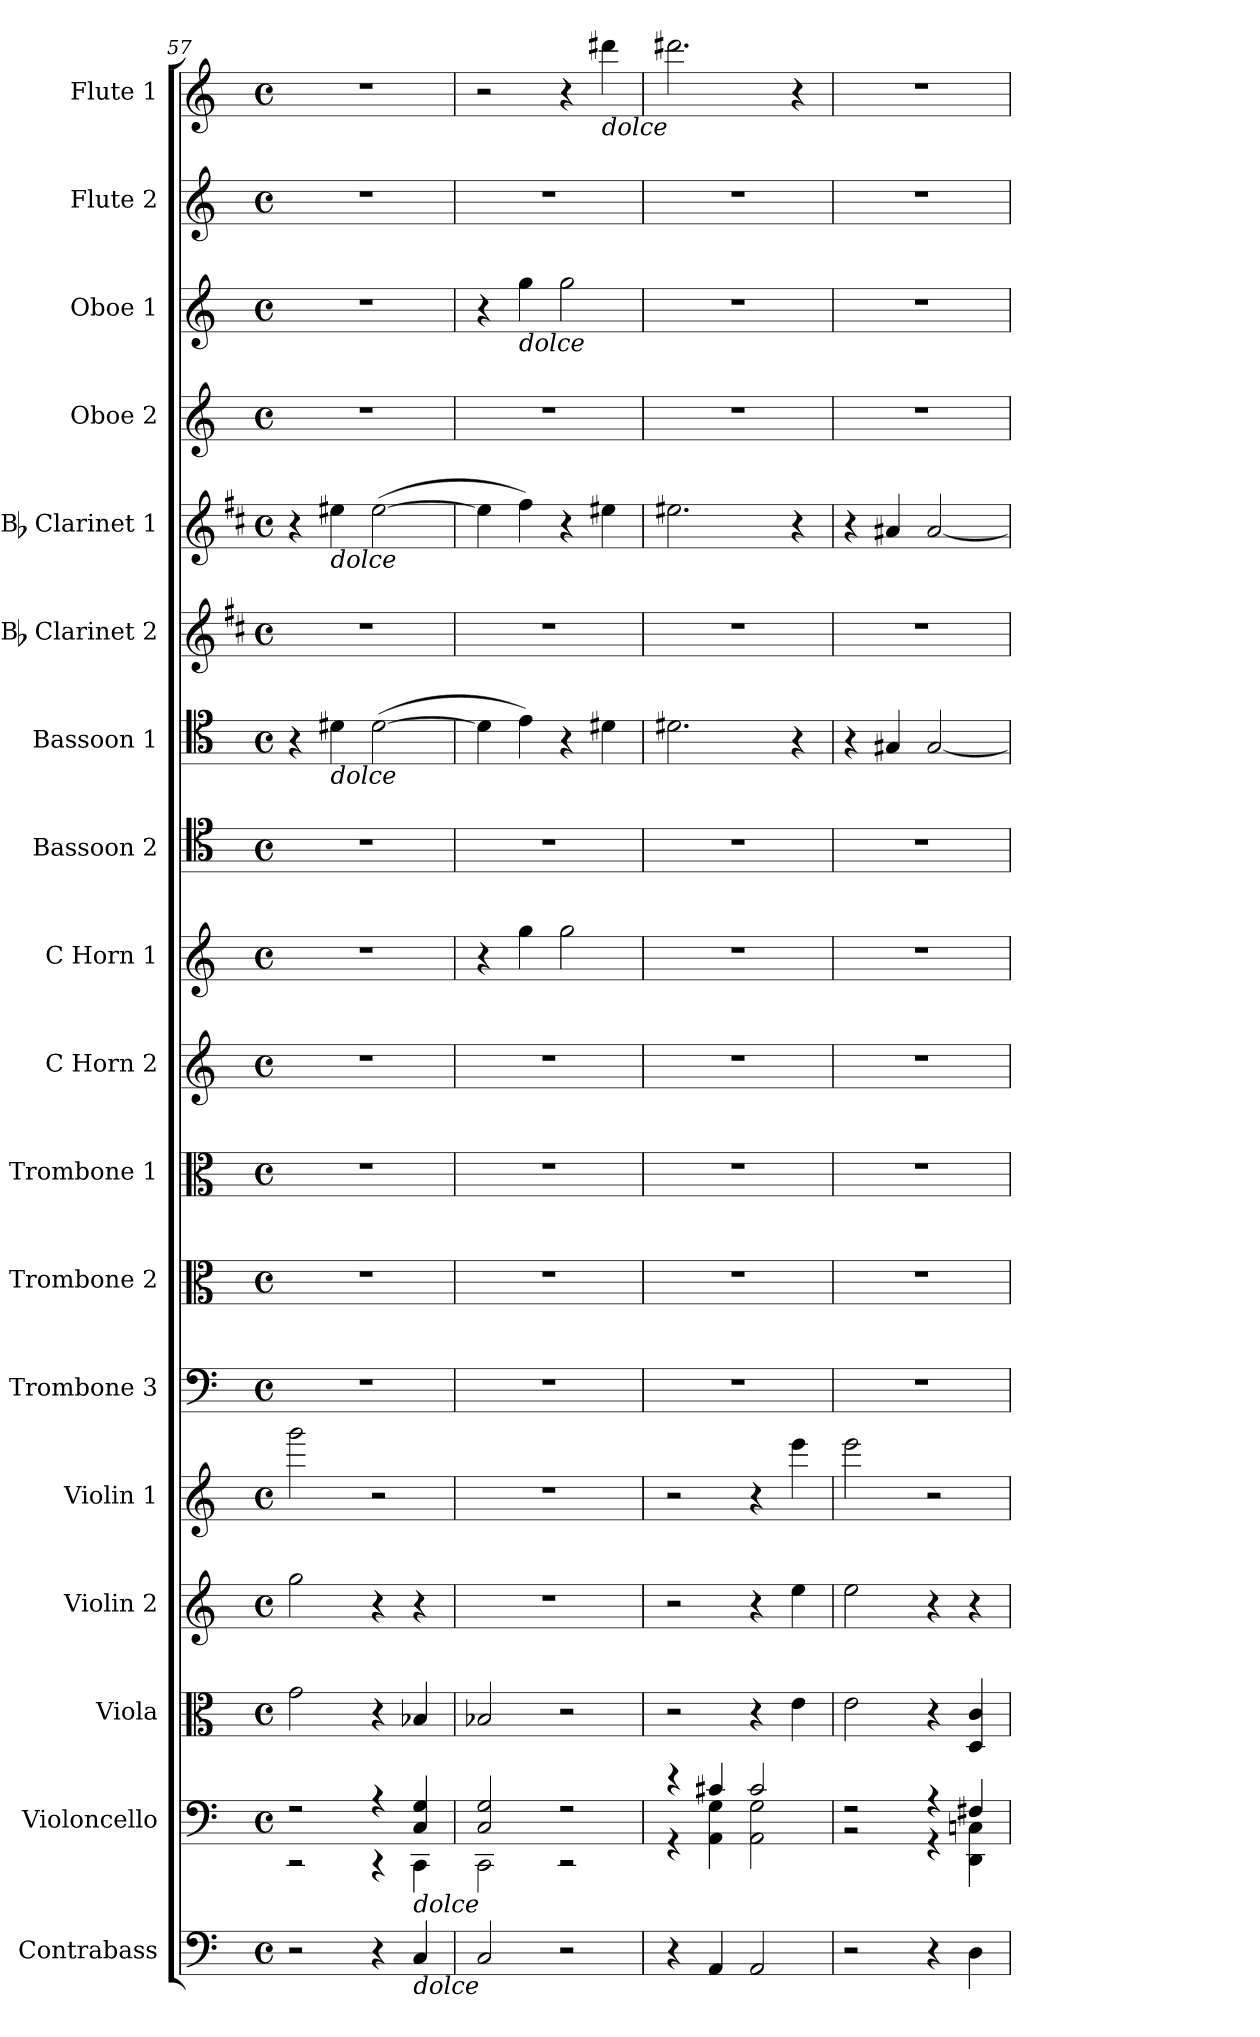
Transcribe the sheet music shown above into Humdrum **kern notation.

**kern	**kern	**kern	**kern	**kern	**kern	**kern	**kern	**kern	**kern	**kern	**kern	**kern	**kern	**kern	**kern	**kern	**kern
*part18	*part17	*part16	*part15	*part14	*part13	*part12	*part11	*part10	*part9	*part8	*part7	*part6	*part5	*part4	*part3	*part2	*part1
*staff18	*staff17	*staff16	*staff15	*staff14	*staff13	*staff12	*staff11	*staff10	*staff9	*staff8	*staff7	*staff6	*staff5	*staff4	*staff3	*staff2	*staff1
*I"Contrabass	*I"Violoncello	*I"Viola	*I"Violin 2	*I"Violin 1	*I"Trombone 3	*I"Trombone 2	*I"Trombone 1	*I"C Horn 2	*I"C Horn 1	*I"Bassoon 2	*I"Bassoon 1	*I"Bb Clarinet 2	*I"Bb Clarinet 1	*I"Oboe 2	*I"Oboe 1	*I"Flute 2	*I"Flute 1
*I'Cb	*I'Vc	*I'Vla	*I'Vln 2	*I'Vln 1	*I'Trb 3	*I'Trb 2	*I'Trb 1	*I'Hn 2	*I'Hn 1	*I'Bsn 2	*I'Bsn 1	*I'Cl 2	*I'Cl 1	*I'Ob 2	*I'Ob 1	*I'Fl 2	*I'Fl 1
*clefF4	*clefF4	*clefC3	*clefG2	*clefG2	*clefF4	*clefC3	*clefC3	*clefG2	*clefG2	*clefC4	*clefC4	*clefG2	*clefG2	*clefG2	*clefG2	*clefG2	*clefG2
*ITrd7c12	*	*	*	*	*	*	*	*ITrd7c12	*ITrd7c12	*	*	*ITrd1c2	*ITrd1c2	*	*	*	*
*k[]	*k[]	*k[]	*k[]	*k[]	*k[]	*k[]	*k[]	*k[]	*k[]	*k[]	*k[]	*k[]	*k[]	*k[]	*k[]	*k[]	*k[]
*M4/4	*M4/4	*M4/4	*M4/4	*M4/4	*M4/4	*M4/4	*M4/4	*M4/4	*M4/4	*M4/4	*M4/4	*M4/4	*M4/4	*M4/4	*M4/4	*M4/4	*M4/4
*met(c)	*met(c)	*met(c)	*met(c)	*met(c)	*met(c)	*met(c)	*met(c)	*met(c)	*met(c)	*met(c)	*met(c)	*met(c)	*met(c)	*met(c)	*met(c)	*met(c)	*met(c)
=57	=57	=57	=57	=57	=57	=57	=57	=57	=57	=57	=57	=57	=57	=57	=57	=57	=57
*	*^	*	*	*	*	*	*	*	*	*	*	*	*	*	*	*	*
2r	2r	2r	2g\	2gg\	2ggg\	1r	1r	1r	1r	1r	1r	4r	1r	4r	1r	1r	1r	1r
!	!	!	!	!	!	!	!	!	!	!	!	!	!	!LO:TX:b:i:t=dolce	!	!	!	!
!	!	!	!	!	!	!	!	!	!	!	!	!LO:TX:b:i:t=dolce	!	!	!	!	!	!
.	.	.	.	.	.	.	.	.	.	.	.	4d#X\	.	4dd#X\	.	.	.	.
4r	4r	4r	4r	4r	2r	.	.	.	.	.	.	([2d#\	.	([2dd#\	.	.	.	.
!	!LO:TX:b:i:t=dolce	!	!	!	!	!	!	!	!	!	!	!	!	!	!	!	!	!
!LO:TX:b:i:t=dolce	!	!	!	!	!	!	!	!	!	!	!	!	!	!	!	!	!	!
4CC/	4C/ 4G/	4CC\	4B-X/	4r	.	.	.	.	.	.	.	.	.	.	.	.	.	.
=58	=58	=58	=58	=58	=58	=58	=58	=58	=58	=58	=58	=58	=58	=58	=58	=58	=58	=58
2CC/	2C/ 2G/	2CC\	2B-X/	1r	1r	1r	1r	1r	1r	4r	1r	4d#\]	1r	4dd#\]	1r	4r	1r	2r
!	!	!	!	!	!	!	!	!	!	!	!	!	!	!	!	!LO:TX:b:i:t=dolce	!	!
.	.	.	.	.	.	.	.	.	.	4g\	.	4e\)	.	4ee\)	.	4gg\	.	.
2r	2r	2r	2r	.	.	.	.	.	.	2g\	.	4r	.	4r	.	2gg\	.	4r
!	!	!	!	!	!	!	!	!	!	!	!	!	!	!	!	!	!	!LO:TX:b:i:t=dolce
.	.	.	.	.	.	.	.	.	.	.	.	4d#X\	.	4dd#X\	.	.	.	4ddd#X\
=59	=59	=59	=59	=59	=59	=59	=59	=59	=59	=59	=59	=59	=59	=59	=59	=59	=59	=59
4r	4r	4r	2r	2r	2r	1r	1r	1r	1r	1r	1r	2.d#X\	1r	2.dd#X\	1r	1r	1r	2.ddd#X\
4AAA/	4c#X/	4AA\ 4G\	.	.	.	.	.	.	.	.	.	.	.	.	.	.	.	.
2AAA/	2c#/	2AA\ 2G\	4r	4r	4r	.	.	.	.	.	.	.	.	.	.	.	.	.
.	.	.	4e\	4ee\	4eee\	.	.	.	.	.	.	4r	.	4r	.	.	.	4r
!!LO:PB:g=z
=60	=60	=60	=60	=60	=60	=60	=60	=60	=60	=60	=60	=60	=60	=60	=60	=60	=60	=60
2r	2r	2r	2e\	2ee\	2eee\	1r	1r	1r	1r	1r	1r	4r	1r	4r	1r	1r	1r	1r
.	.	.	.	.	.	.	.	.	.	.	.	4G#X/	.	4g#X/	.	.	.	.
4r	4r	4r	4r	4r	2r	.	.	.	.	.	.	[2G#/	.	[2g#/	.	.	.	.
4DD\	4F#X/	4DD\ 4Cn\	4D/ 4c/	4r	.	.	.	.	.	.	.	.	.	.	.	.	.	.
*	*v	*v	*	*	*	*	*	*	*	*	*	*	*	*	*	*	*	*
=	=	=	=	=	=	=	=	=	=	=	=	=	=	=	=	=	=
*-	*-	*-	*-	*-	*-	*-	*-	*-	*-	*-	*-	*-	*-	*-	*-	*-	*-
